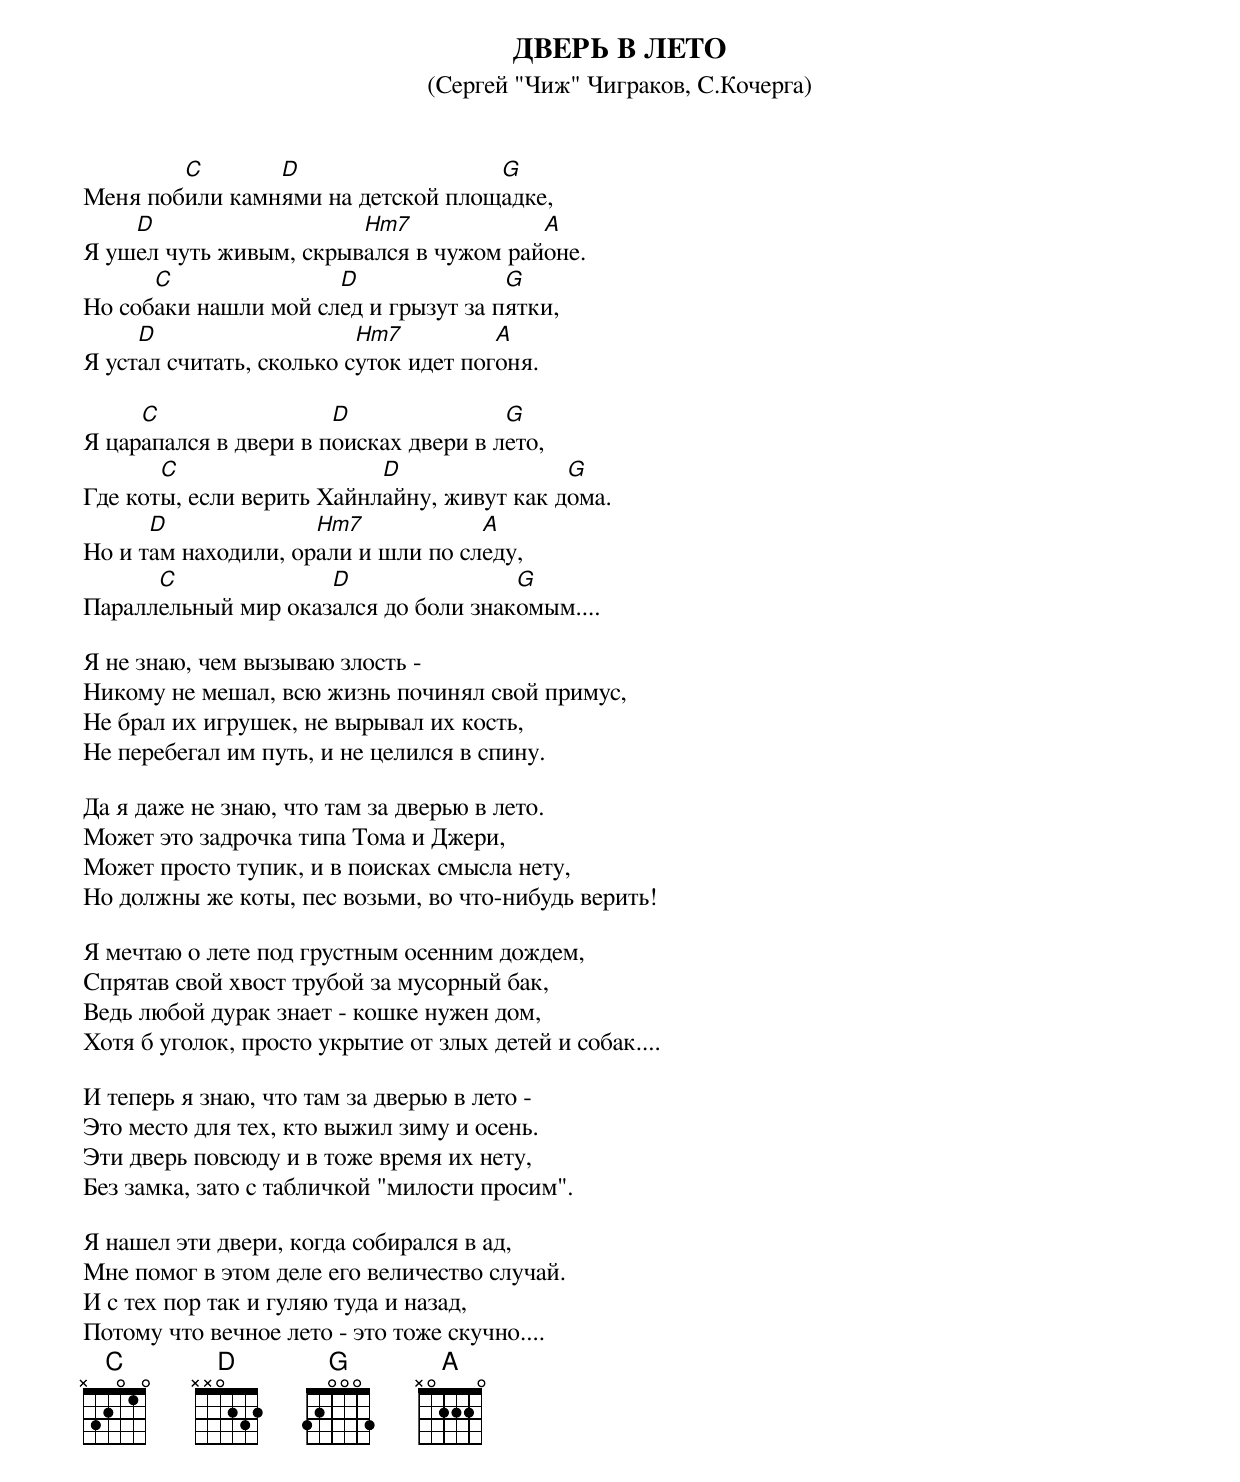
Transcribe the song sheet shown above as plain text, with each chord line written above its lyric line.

ДВЕРЬ В ЛЕТО
(Сергей "Чиж" Чиграков, С.Кочерга)
        C       D                  G
Меня побили камнями на детской площадке,
    D                   Hm7             A
Я ушел чуть живым, скрывался в чужом районе.
      C               D               G
Но собаки нашли мой след и грызут за пятки,
     D                    Hm7          A
Я устал считать, сколько суток идет погоня.

     C                 D               G
Я царапался в двери в поисках двери в лето,
       C                   D                G
Где коты, если верить Хайнлайну, живут как дома.
      D              Hm7            A
Но и там находили, орали и шли по следу,
      C              D                G
Параллельный мир оказался до боли знакомым....

Я не знаю, чем вызываю злость -
Никому не мешал, всю жизнь починял свой примус,
Не брал их игрушек, не вырывал их кость,
Не перебегал им путь, и не целился в спину.

Да я даже не знаю, что там за дверью в лето.
Может это задрочка типа Тома и Джери,
Может просто тупик, и в поисках смысла нету,
Но должны же коты, пес возьми, во что-нибудь верить!

Я мечтаю о лете под грустным осенним дождем,
Спрятав свой хвост трубой за мусорный бак,
Ведь любой дурак знает - кошке нужен дом,
Хотя б уголок, просто укрытие от злых детей и собак....

И теперь я знаю, что там за дверью в лето -
Это место для тех, кто выжил зиму и осень.
Эти дверь повсюду и в тоже время их нету,
Без замка, зато с табличкой "милости просим".

Я нашел эти двери, когда собирался в ад,
Мне помог в этом деле его величество случай.
И с тех пор так и гуляю туда и назад,
Потому что вечное лето - это тоже скучно....
